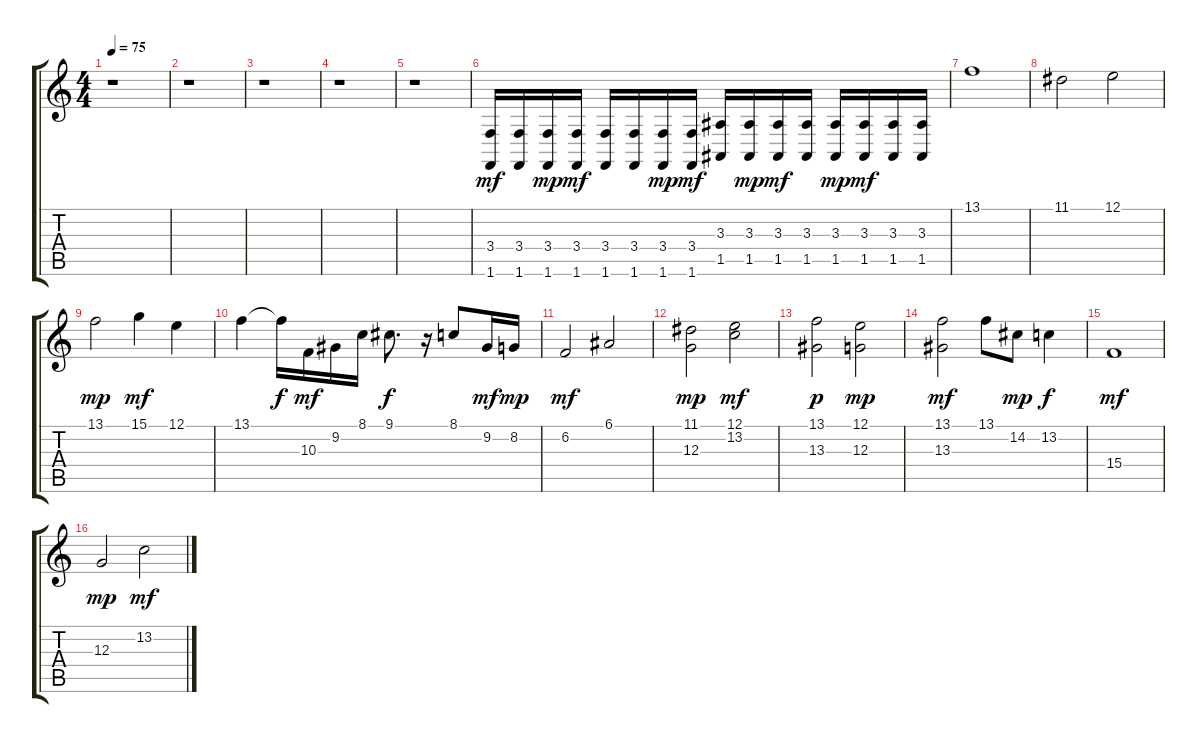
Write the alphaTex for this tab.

\track "" {instrument stringensemble1}
\staff {score tabs}
\tuning (E4 B3 G3 D3 A2 E2) {hide}
\ts (4 4)
\tempo 75
\clef g2
\ks c
r.1{dy f} |
r.1 |
r.1 |
r.1 |
r.1 |
(3.4 1.6).16{dy mf} (3.4 1.6).16 (3.4 1.6).16{dy mp} (3.4 1.6).16{dy mf} (3.4 1.6).16 (3.4 1.6).16 (3.4 1.6).16{dy mp} (3.4 1.6).16{dy mf} (3.3 1.5).16 (3.3 1.5).16{dy mp} (3.3 1.5).16{dy mf} (3.3 1.5).16 (3.3 1.5).16{dy mp} (3.3 1.5).16{dy mf} (3.3 1.5).16 (3.3 1.5).16 |
13.1.1 |
11.1.2 12.1.2 |
13.1.2{dy mp} 15.1.4{dy mf} 12.1.4 |
13.1.4 13.1{t}.16{dy f} 10.3.16{dy mf} 9.2.16 8.1.16 9.1.8{d dy f} r.16 8.1.8 9.2.16{dy mf} 8.2.16{dy mp} |
6.2.2{dy mf} 6.1.2 |
(11.1 12.3).2{dy mp} (12.1 13.2).2{dy mf} |
(13.1 13.3).2{dy p} (12.1 12.3).2{dy mp} |
(13.1 13.3).2{dy mf} 13.1.8 14.2.8{dy mp} 13.2.4{dy f} |
15.4.1{dy mf} |
12.3.2{dy mp} 13.2.2{dy mf}
